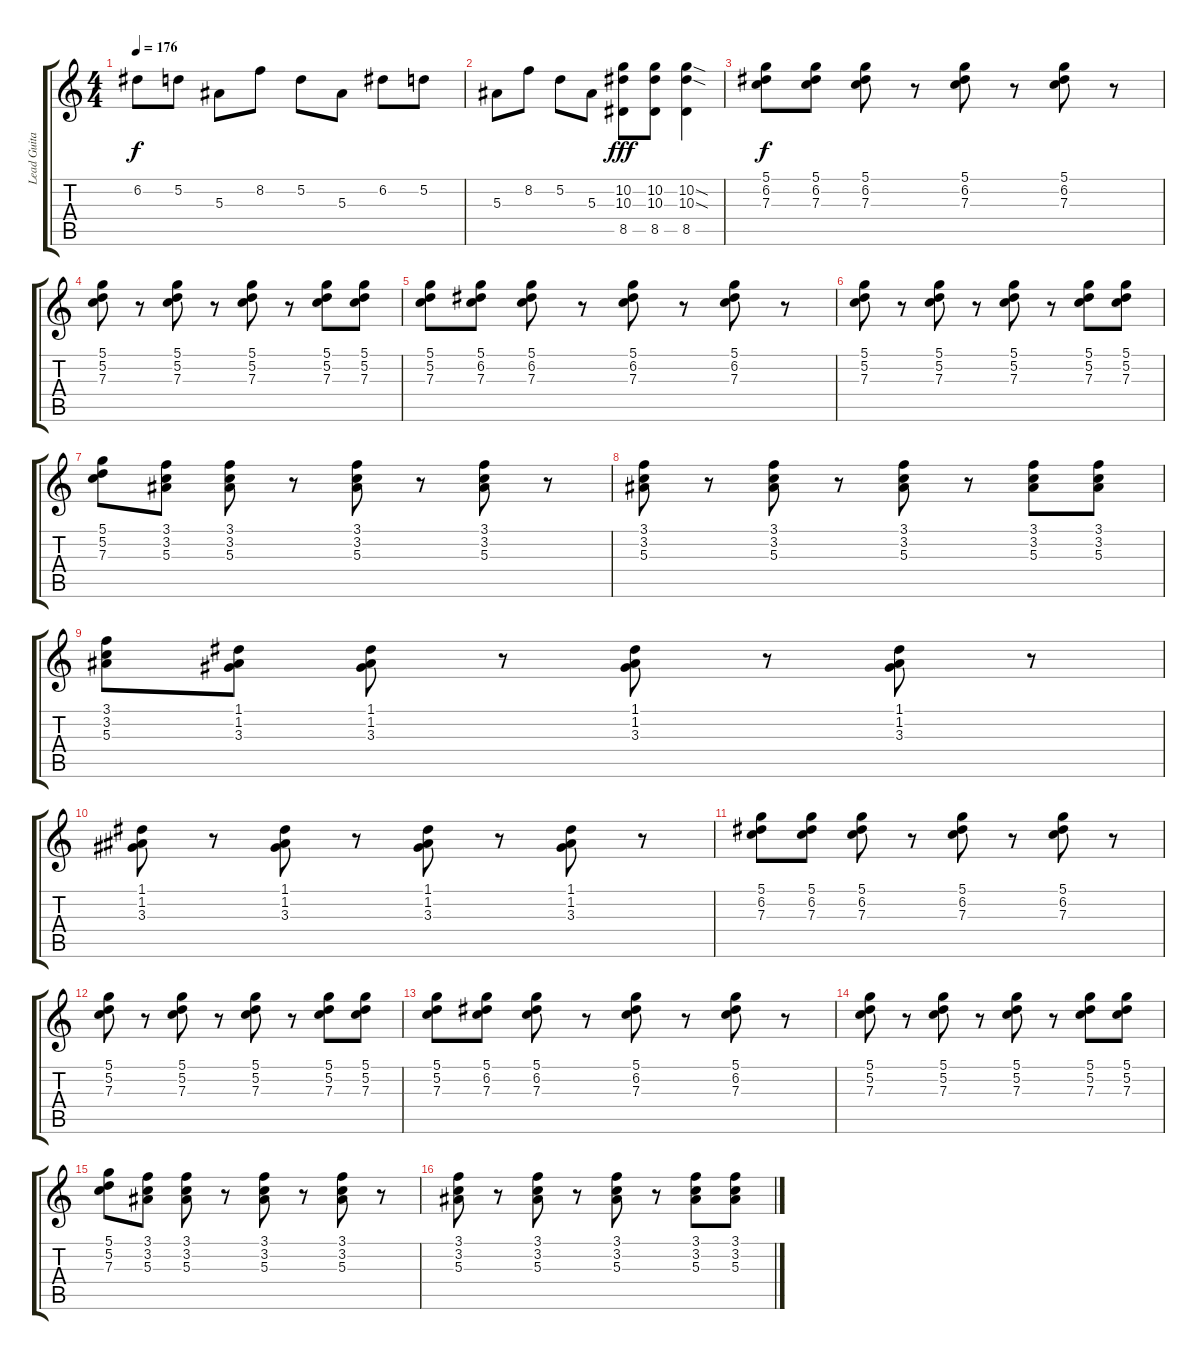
\track ("Lead Guitar" "Lead Guita") {instrument overdrivenguitar}
\staff {score tabs}
\tuning (D4 A3 F3 C3 G2 C2) {hide}
\ts (4 4)
\tempo 176
\clef g2
\ks c
6.2.8{dy f} 5.2.8 5.3.8 8.2.8 5.2.8 5.3.8 6.2.8 5.2.8 |
5.3.8 8.2.8 5.2.8 5.3.8 (10.2 10.3 8.5).8{dy fff} (10.2 10.3 8.5).8 (10.2{sod} 10.3{sod} 8.5).4 |
(5.1 6.2 7.3).8{dy f} (5.1 6.2 7.3).8 (5.1 6.2 7.3).8 r.8 (5.1 6.2 7.3).8 r.8 (5.1 6.2 7.3).8 r.8 |
(5.1 5.2 7.3).8 r.8 (5.1 5.2 7.3).8 r.8 (5.1 5.2 7.3).8 r.8 (5.1 5.2 7.3).8 (5.1 5.2 7.3).8 |
(5.1 5.2 7.3).8 (5.1 6.2 7.3).8 (5.1 6.2 7.3).8 r.8 (5.1 6.2 7.3).8 r.8 (5.1 6.2 7.3).8 r.8 |
(5.1 5.2 7.3).8 r.8 (5.1 5.2 7.3).8 r.8 (5.1 5.2 7.3).8 r.8 (5.1 5.2 7.3).8 (5.1 5.2 7.3).8 |
(5.1 5.2 7.3).8 (3.1 3.2 5.3).8 (3.1 3.2 5.3).8 r.8 (3.1 3.2 5.3).8 r.8 (3.1 3.2 5.3).8 r.8 |
(3.1 3.2 5.3).8 r.8 (3.1 3.2 5.3).8 r.8 (3.1 3.2 5.3).8 r.8 (3.1 3.2 5.3).8 (3.1 3.2 5.3).8 |
(3.1 3.2 5.3).8 (1.1 1.2 3.3).8 (1.1 1.2 3.3).8 r.8 (1.1 1.2 3.3).8 r.8 (1.1 1.2 3.3).8 r.8 |
(1.1 1.2 3.3).8 r.8 (1.1 1.2 3.3).8 r.8 (1.1 1.2 3.3).8 r.8 (1.1 1.2 3.3).8 r.8 |
(5.1 6.2 7.3).8 (5.1 6.2 7.3).8 (5.1 6.2 7.3).8 r.8 (5.1 6.2 7.3).8 r.8 (5.1 6.2 7.3).8 r.8 |
(5.1 5.2 7.3).8 r.8 (5.1 5.2 7.3).8 r.8 (5.1 5.2 7.3).8 r.8 (5.1 5.2 7.3).8 (5.1 5.2 7.3).8 |
(5.1 5.2 7.3).8 (5.1 6.2 7.3).8 (5.1 6.2 7.3).8 r.8 (5.1 6.2 7.3).8 r.8 (5.1 6.2 7.3).8 r.8 |
(5.1 5.2 7.3).8 r.8 (5.1 5.2 7.3).8 r.8 (5.1 5.2 7.3).8 r.8 (5.1 5.2 7.3).8 (5.1 5.2 7.3).8 |
(5.1 5.2 7.3).8 (3.1 3.2 5.3).8 (3.1 3.2 5.3).8 r.8 (3.1 3.2 5.3).8 r.8 (3.1 3.2 5.3).8 r.8 |
(3.1 3.2 5.3).8 r.8 (3.1 3.2 5.3).8 r.8 (3.1 3.2 5.3).8 r.8 (3.1 3.2 5.3).8 (3.1 3.2 5.3).8
